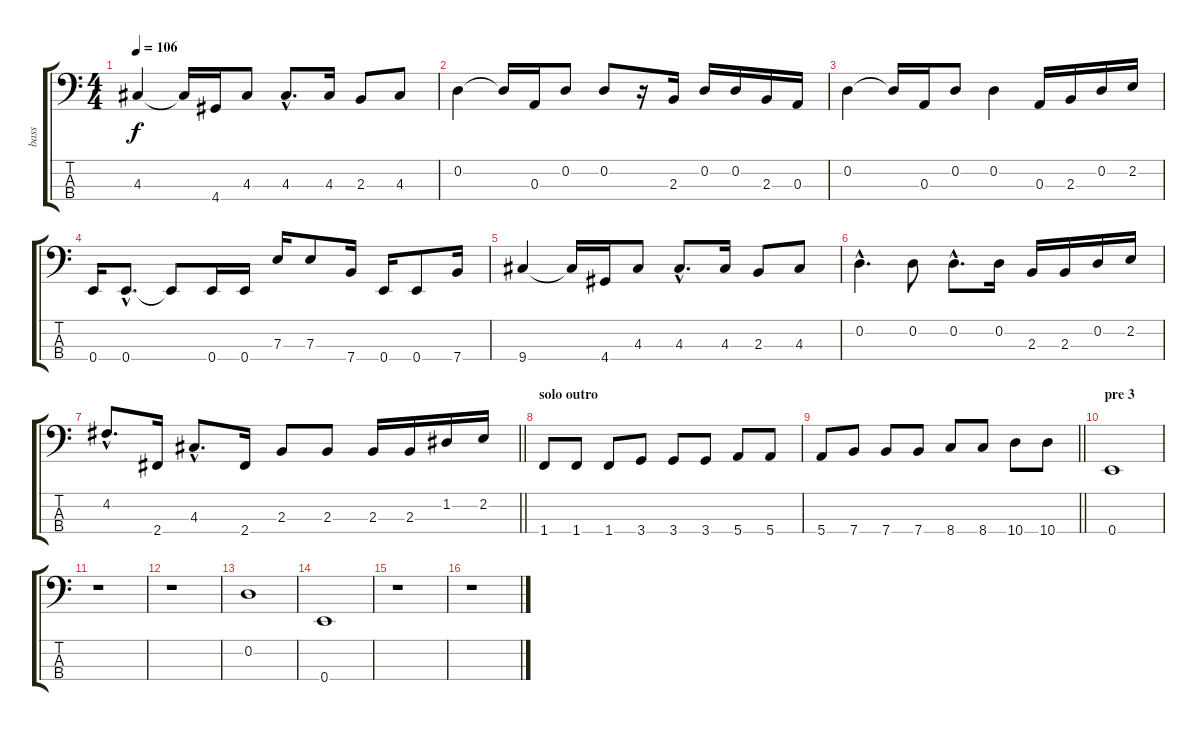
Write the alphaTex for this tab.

\track ("bass" "bass") {instrument fretlessbass}
\staff {score tabs}
\tuning (G2 D2 A1 E1) {hide}
\ts (4 4)
\tempo 106
\clef f4
\ks c
4.3.4{dy f} 4.3{t}.16 4.4.16 4.3.8 4.3{hac}.8{d} 4.3.16 2.3.8 4.3.8 |
0.2.4 0.2{t}.16 0.3.16 0.2.8 0.2.8 r.16 2.3.16 0.2.16 0.2.16 2.3.16 0.3.16 |
0.2.4 0.2{t}.16 0.3.16 0.2.8 0.2.4 0.3.16 2.3.16 0.2.16 2.2.16 |
0.4.16 0.4{hac}.8{d} 0.4{t}.8 0.4.16 0.4.16 7.3.16 7.3.8 7.4.16 0.4.16 0.4.8 7.4.16 |
9.4.4 9.4{t}.16 4.4.16 4.3.8 4.3{hac}.8{d} 4.3.16 2.3.8 4.3.8 |
0.2{hac}.4{d} 0.2.8 0.2{hac}.8{d} 0.2.16 2.3.16 2.3.16 0.2.16 2.2.16 |
\barLineRight lightlight
4.2{hac}.8{d} 2.4.16 4.3{hac}.8{d} 2.4.16 2.3.8 2.3.8 2.3.16 2.3.16 1.2.16 2.2.16 |
\section ("" "solo outro")
1.4.8 1.4.8 1.4.8 3.4.8 3.4.8 3.4.8 5.4.8 5.4.8 |
\barLineRight lightlight
5.4.8 7.4.8 7.4.8 7.4.8 8.4.8 8.4.8 10.4.8 10.4.8 |
\section ("" "pre 3")
0.4.1 |
r.1 |
r.1 |
0.2.1 |
0.4.1 |
r.1 |
r.1
